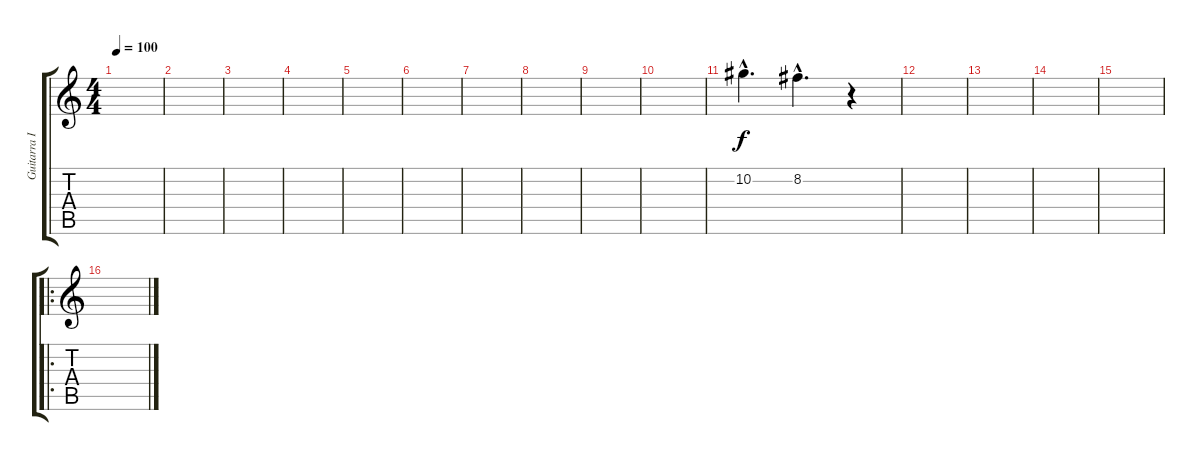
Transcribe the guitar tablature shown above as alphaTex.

\track ("Guitarra III" "Guitarra I") {instrument distortionguitar}
\staff {score tabs}
\tuning (Eb4 Bb3 Gb3 Db3 Ab2 Eb2) {hide}
\ts (4 4)
\tempo 100
\clef g2
\ks c
|
|
|
|
|
|
|
|
|
|
10.2{hac}.4{d} 8.2{hac}.4{d} r.4 |
|
|
|
|
\ro
